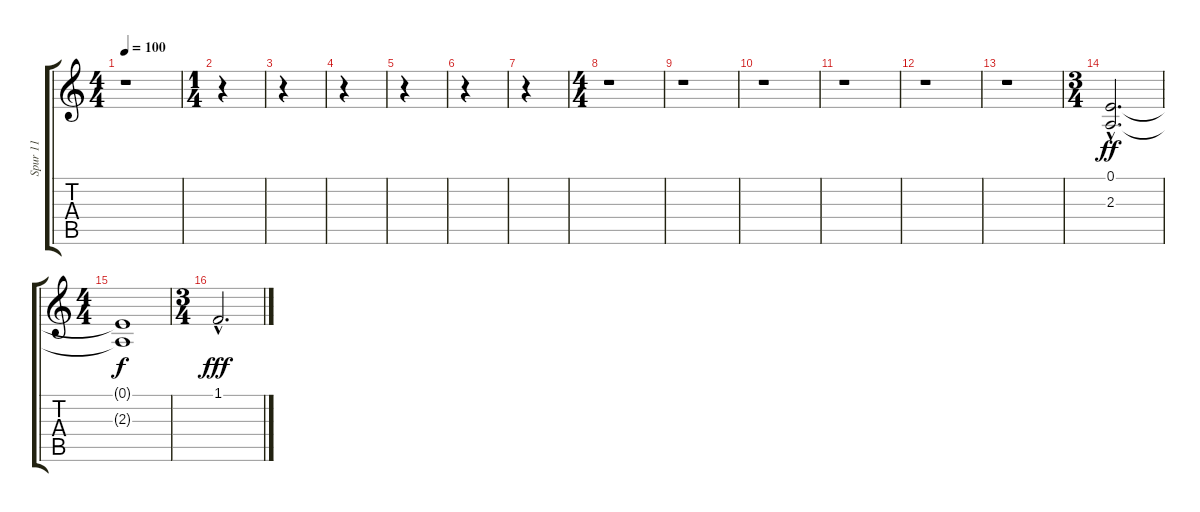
\track ("Spur 11" "Spur 11") {instrument stringensemble1}
\staff {score tabs}
\tuning (E4 B3 G3 D3 A2 E2) {hide}
\ts (4 4)
\tempo 100
\clef g2
\ks c
r.1{dy ff} |
\ts (1 4)
r.4 |
r.4 |
r.4 |
r.4 |
r.4 |
r.4 |
\ts (4 4)
r.1 |
r.1 |
r.1 |
r.1 |
r.1 |
r.1 |
\ts (3 4)
(0.1{hac} 2.3{hac}).2{d} |
\ts (4 4)
(0.1{t} 2.3{t}).1{dy f} |
\ts (3 4)
1.1{hac}.2{d dy fff}
